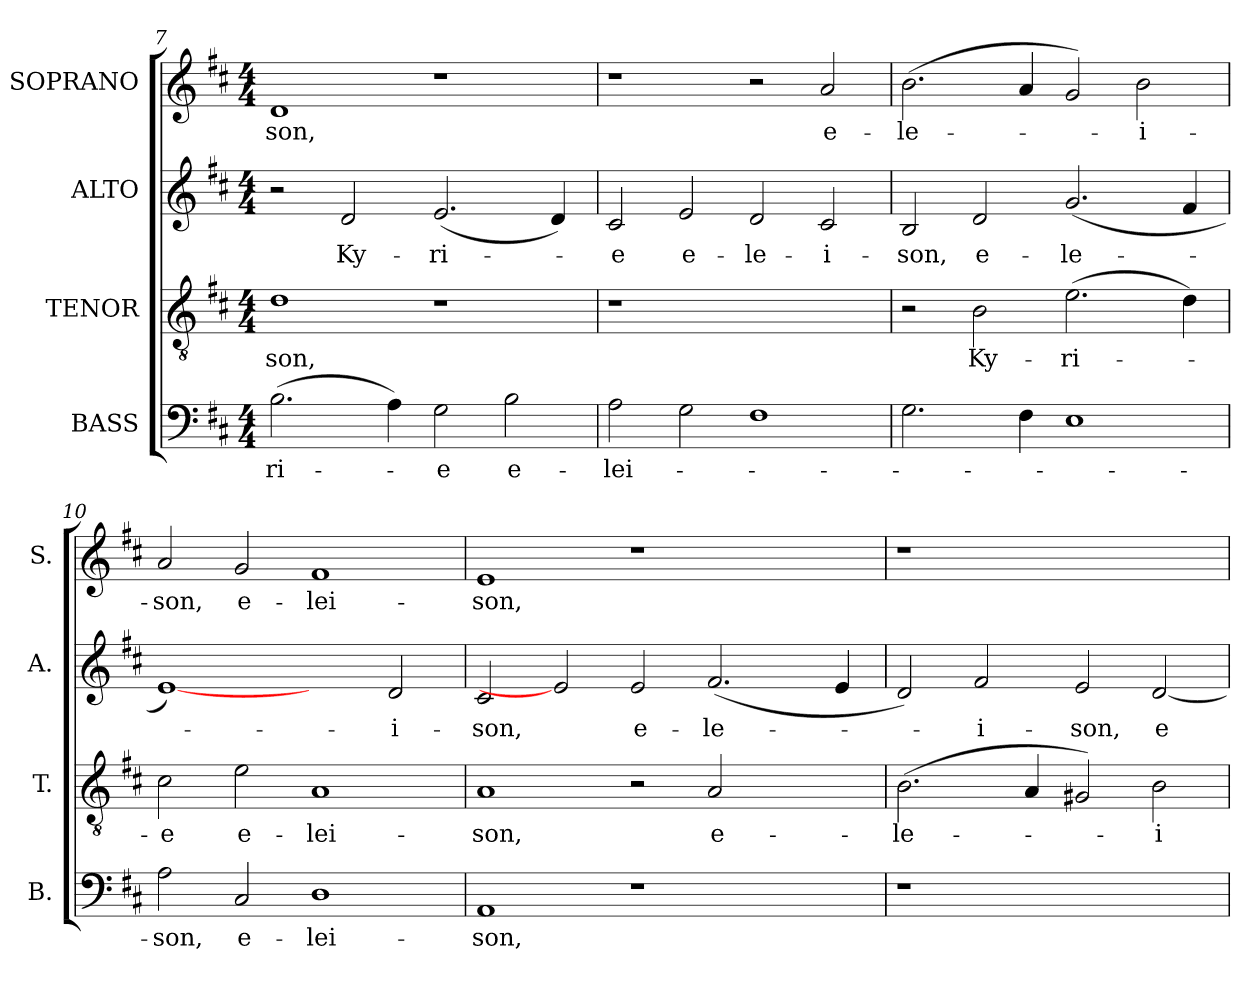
**kern	**text	**kern	**text	**kern	**text	**kern	**text
*part4	*part4	*part3	*part3	*part2	*part2	*part1	*part1
*staff4	*staff4	*staff3	*staff3	*staff2	*staff2	*staff1	*staff1
*I"BASS	*	*I"TENOR	*	*I"ALTO	*	*I"SOPRANO	*
*I'B.	*	*I'T.	*	*I'A.	*	*I'S.	*
*clefF4	*	*clefGv2	*	*clefG2	*	*clefG2	*
*	*	*ITrd7c12	*	*	*	*	*
*k[f#c#]	*	*k[f#c#]	*	*k[f#c#]	*	*k[f#c#]	*
*D:	*	*D:	*	*D:	*	*D:	*
*M4/4	*	*M4/4	*	*M4/4	*	*M4/4	*
=7	=7	=7	=7	=7	=7	=7	=7
!	!LO:LY:b:color=#000000	!	!	!	!	!	!
!	!	!	!LO:LY:b:color=#000000	!	!	!	!
!	!	!	!	!	!	!	!LO:LY:b:color=#000000
(2.Bi\	-ri-	1Di	-son,	2r	.	1di	-son,
!	!	!	!	!	!LO:LY:b:color=#000000	!	!
.	.	.	.	2di/	Ky-	.	.
4Ai\)	.	.	.	.	.	.	.
!	!LO:LY:b:color=#000000	!	!	!	!	!	!
!	!	!	!	!	!LO:LY:b:color=#000000	!	!
2Gi\	-e	1r	.	(2.ei/	-ri-	1r	.
!	!LO:LY:b:color=#000000	!	!	!	!	!	!
2Bi\	e-	.	.	.	.	.	.
.	.	.	.	4di/)	.	.	.
!!LO:LB:g=z
=8	=8	=8	=8	=8	=8	=8	=8
!	!LO:LY:b:color=#000000	!LO:N:vis=1	!	!	!	!	!
!	!	!	!	!	!LO:LY:b:color=#000000	!	!
2Ai\	-lei-	1r	.	2c#i/	-e	1r	.
!	!	!	!	!	!LO:LY:b:color=#000000	!	!
2Gi\	.	.	.	2ei/	e-	.	.
!	!	!	!	!	!LO:LY:b:color=#000000	!	!
1F#i	.	1ryy	.	2di/	-le-	2r	.
!	!	!	!	!	!LO:LY:b:color=#000000	!	!
!	!	!	!	!	!	!	!LO:LY:b:color=#000000
.	.	.	.	2c#i/	-i-	2ai/	e-
=9	=9	=9	=9	=9	=9	=9	=9
!	!	!	!	!	!LO:LY:b:color=#000000	!	!
!	!	!	!	!	!	!	!LO:LY:b:color=#000000
2.Gi\	.	2r	.	2Bi/	-son,	(2.bi\	-le-
!	!	!	!LO:LY:b:color=#000000	!	!	!	!
!	!	!	!	!	!LO:LY:b:color=#000000	!	!
.	.	2BBi\	Ky-	2di/	e-	.	.
4F#i\	.	.	.	.	.	4ai/	.
!	!	!	!LO:LY:b:color=#000000	!	!	!	!
!	!	!	!	!	!LO:LY:b:color=#000000	!	!
1Ei	.	(2.Ei\	-ri-	(2.gi/	-le-	2gi/)	.
!	!	!	!	!	!	!	!LO:LY:b:color=#000000
.	.	.	.	.	.	2bi\	-i-
.	.	4Di\)	.	4f#i/	.	.	.
=10	=10	=10	=10	=10	=10	=10	=10
!	!LO:LY:b:color=#000000	!	!	!	!	!	!
!	!	!	!LO:LY:b:color=#000000	!	!	!	!
!	!	!	!	!	!	!	!LO:LY:b:color=#000000
2Ai\	-son,	2C#i\	-e	[1ei)	.	2ai/	-son,
!	!LO:LY:b:color=#000000	!	!	!	!	!	!
!	!	!	!LO:LY:b:color=#000000	!	!	!	!
!	!	!	!	!	!	!	!LO:LY:b:color=#000000
2C#i/	e-	2Ei\	e-	.	.	2gi/	e-
!	!LO:LY:b:color=#000000	!	!	!	!	!	!
!	!	!	!LO:LY:b:color=#000000	!	!	!	!
!	!	!	!	!	!	!	!LO:LY:b:color=#000000
1Di	-lei-	1AAi	-lei-	2ryy	.	1f#i	-lei-
!	!	!	!	!	!LO:LY:b:color=#000000	!	!
.	.	.	.	2di/	-i-	.	.
=11	=11	=11	=11	=11	=11	=11	=11
!	!LO:LY:b:color=#000000	!	!	!	!	!	!
!	!	!	!LO:LY:b:color=#000000	!	!	!	!
!	!	!	!	!	!LO:LY:b:color=#000000	!	!
!	!	!	!	!	!	!	!LO:LY:b:color=#000000
1AAi	-son,	1AAi	-son,	2c#i/	-son,	1ei	-son,
.	.	.	.	2ei]	.	.	.
!	!	!	!	!	!LO:LY:b:color=#000000	!	!
1r	.	2r	.	2ei/	e-	1r	.
!	!	!	!LO:LY:b:color=#000000	!	!	!	!
!	!	!	!	!	!LO:LY:b:color=#000000	!	!
.	.	2AAi/	e-	(2.f#i/	-le-	.	.
2ryy	.	2ryy	.	.	.	2ryy	.
.	.	.	.	4ei/	.	.	.
=12	=12	=12	=12	=12	=12	=12	=12
!LO:N:vis=1	!	!	!	!	!	!	!
!	!	!	!LO:LY:b:color=#000000	!	!	!LO:N:vis=1	!
1r	.	(2.BBi\	-le-	2di/)	.	1r	.
!	!	!	!	!	!LO:LY:b:color=#000000	!	!
.	.	.	.	2f#i/	-i-	.	.
.	.	4AAi/	.	.	.	.	.
!	!	!	!	!	!LO:LY:b:color=#000000	!	!
1ryy	.	2GG#Xi/)	.	2ei/	-son,	1ryy	.
!	!	!	!LO:LY:b:color=#000000	!	!	!	!
!	!	!	!	!	!LO:LY:b:color=#000000	!	!
.	.	2BBi\	-i-	[2di/	e-	.	.
=	=	=	=	=	=	=	=
*-	*-	*-	*-	*-	*-	*-	*-
